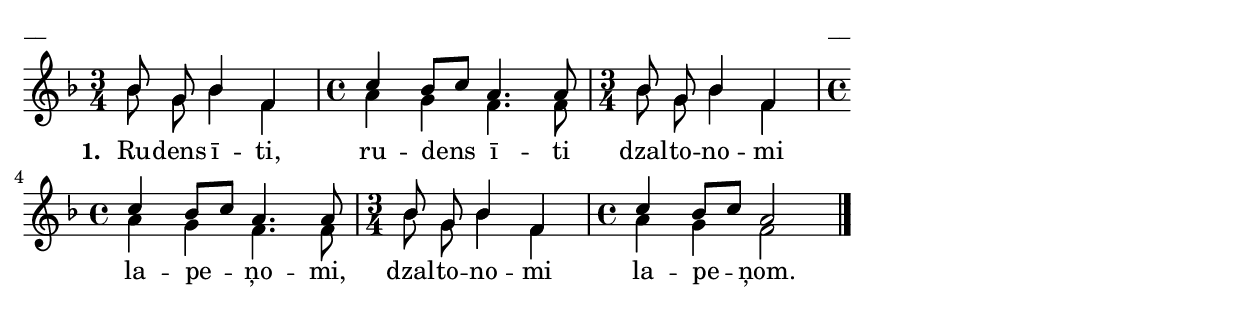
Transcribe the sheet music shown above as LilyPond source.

\version "2.13.18"

\paper {
line-width = 14\cm
left-margin = 0.4\cm
between-system-padding = 0.1\cm
between-system-space = 0.1\cm
}
% SBTZK, p.102
\layout {
indent = #0
ragged-last = ##f
}


voiceA = \relative c'' {
\clef "treble"
\key f \major
\time 3/4 bes8 g bes4 f | \time 4/4 c' bes8 [c] a4. a8 | \time 3/4 bes g bes4 f |
\time 4/4 c' bes8 [c] a4. a8 | \time 3/4 bes g bes4 f | \time 4/4 c' bes8 [c] a2 \bar"|."
}

lyricA = \lyricmode {
\set stanza = "1. "
Ru -- dens ī -- ti, ru -- dens ī -- ti dzal -- to -- no -- mi
la -- pe -- ņo -- mi, dzal -- to -- no -- mi la -- pe -- ņom.
}

voiceB = \relative c'' {
\clef "treble"
\key f \major
\time 3/4 bes8 g bes4 f | \time 4/4 a g f4. f8 | \time 3/4 bes g bes4 f |
\time 4/4 a g f4. f8 | \time 3/4 bes g bes4 f | \time 4/4 a g f2 \bar"|."
}

fullScore = <<
%\new ChordNames { \chordsA }
\new Staff {
<<
\new Voice = "voiceA" { \voiceOne \autoBeamOff \voiceA }
\lyricsto "voiceA" \new Lyrics  \lyricA
\new Voice = "voiceB" { \voiceTwo \autoBeamOff \voiceB }
>>
}
>>



\score {
\fullScore
\header { piece = "__" opus = "__" }
}
\markup { \with-color #(x11-color 'white) \sans \smaller "__" }
\score {
\unfoldRepeats
\fullScore
\midi {
\context { \Staff \remove "Staff_performer" }
\context { \Voice \consists "Staff_performer" }
}
}


